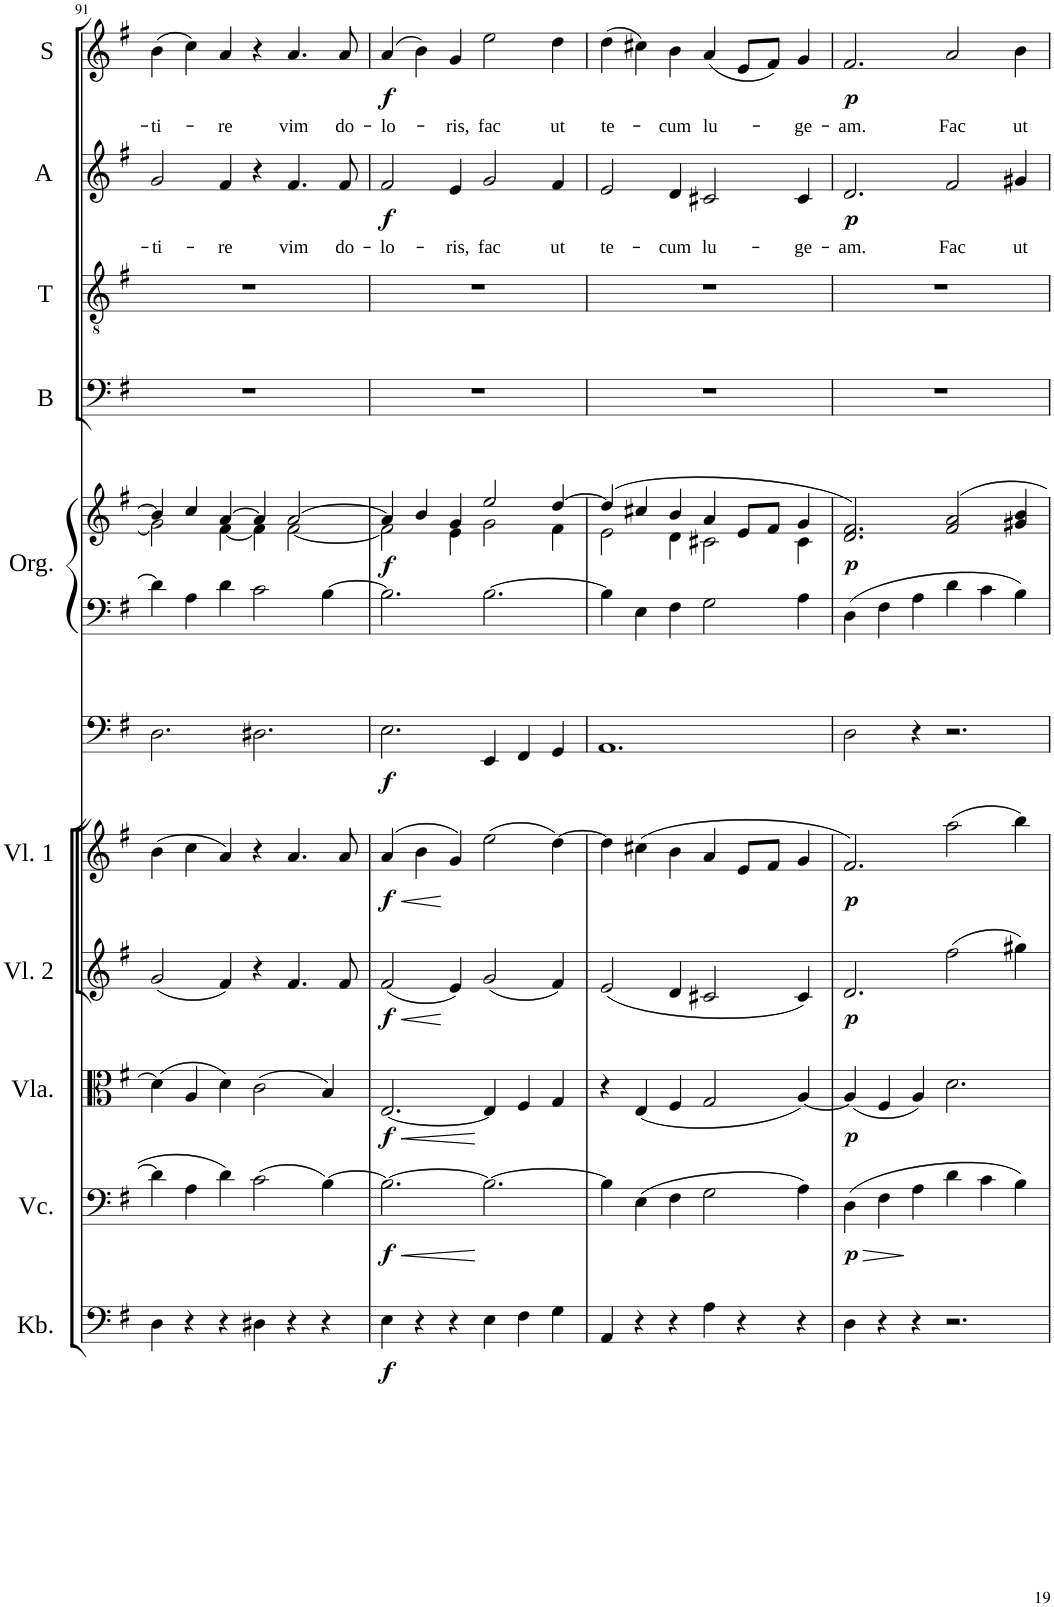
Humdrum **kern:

**kern	**dynam	**kern	**dynam	**kern	**dynam	**kern	**dynam	**kern	**dynam	**kern	**dynam	**kern	**kern	**dynam	**kern	**kern	**kern	**text	**dynam	**kern	**text	**dynam
*part11	*part11	*part10	*part10	*part9	*part9	*part8	*part8	*part7	*part7	*part6	*part6	*part5	*part5	*part5	*part4	*part3	*part2	*part2	*part2	*part1	*part1	*part1
*staff12	*staff12	*staff11	*staff11	*staff10	*staff10	*staff9	*staff9	*staff8	*staff8	*staff7	*staff7	*staff6	*staff5	*staff5/6	*staff4	*staff3	*staff2	*staff2	*staff2	*staff1	*staff1	*staff1
*I"Kontrabass	*	*I"Cello	*	*I"Viola	*	*I"Violine 2	*	*I"Violine 1	*	*	*	*I"Orgel	*	*	*I"Bass	*I"Tenor	*I"Alt	*	*	*I"Sopran	*	*
*I'Kb.	*	*	*	*I'Vla.	*	*I'Vl. 2	*	*I'Vl. 1	*	*	*	*I'Org.	*	*	*I'B	*I'T	*I'A	*	*	*I'S	*	*
!!LO:PB:g=z
*clefF4	*	*clefF4	*	*clefC3	*	*clefG2	*	*clefG2	*	*clefF4	*	*clefF4	*clefG2	*	*clefF4	*clefGv2	*clefG2	*	*	*clefG2	*	*
*Trd7c12	*	*	*	*	*	*	*	*	*	*	*	*	*	*	*	*	*	*	*	*	*	*
*k[f#]	*	*k[f#]	*	*k[f#]	*	*k[f#]	*	*k[f#]	*	*k[f#]	*	*k[f#]	*k[f#]	*	*k[f#]	*k[f#]	*k[f#]	*	*	*k[f#]	*	*
*M6/4	*	*M6/4	*	*M6/4	*	*M6/4	*	*M6/4	*	*M6/4	*	*M6/4	*M6/4	*	*M6/4	*M6/4	*M6/4	*	*	*M6/4	*	*
=91	=91	=91	=91	=91	=91	=91	=91	=91	=91	=91	=91	=91	=91	=91	=91	=91	=91	=91	=91	=91	=91	=91
*	*	*	*	*	*	*	*	*	*	*	*	*	*^	*	*	*	*	*	*	*	*	*
!	!	!	!	!	!	!	!	!	!	!	!	!	!	!	!	!	!	!	!LO:LY:b	!	!	!LO:LY:b	!
4D\	.	4d\]	.	(4d\]	.	(2g/	.	(4b\	.	2.D\	.	4d\]	4b/]	2g\]	.	1.r	1.r	2g/	-ti-	.	(4b\	-ti-	.
4r	.	4A\	.	4A/	.	.	.	4cc\	.	.	.	4A\	4cc/	.	.	.	.	.	.	.	4cc\)	.	.
!	!	!	!	!	!	!	!	!	!	!	!	!	!	!	!	!	!	!	!LO:LY:b	!	!	!LO:LY:b	!
4r	.	4d\	.	4d\)	.	4f#/)	.	4a/)	.	.	.	4d\	[4a/	[4f#\	.	.	.	4f#/	-re	.	4a/	-re	.
4D#X\	.	(2c\	.	(2c\	.	4r	.	4r	.	2.D#X\	.	2c\	4a/]	4f#\]	.	.	.	4r	.	.	4r	.	.
!	!	!	!	!	!	!	!	!	!	!	!	!	!	!	!	!	!	!	!LO:LY:b	!	!	!LO:LY:b	!
4r	.	.	.	.	.	4.f#/	.	4.a/	.	.	.	.	[2a/	[2f#\	.	.	.	4.f#/	vim	.	4.a/	vim	.
4r	.	[4B\)	.	4B/)	.	.	.	.	.	.	.	[4B\	.	.	.	.	.	.	.	.	.	.	.
!	!	!	!	!	!	!	!	!	!	!	!	!	!	!	!	!	!	!	!LO:LY:b	!	!	!LO:LY:b	!
.	.	.	.	.	.	8f#/	.	8a/	.	.	.	.	.	.	.	.	.	8f#/	do-	.	8a/	do-	.
=92	=92	=92	=92	=92	=92	=92	=92	=92	=92	=92	=92	=92	=92	=92	=92	=92	=92	=92	=92	=92	=92	=92	=92
!	!LO:DY:b	!	!LO:HP:b	!	!LO:HP:b	!	!LO:HP:b	!	!LO:HP:b	!	!	!	!	!	!	!	!	!	!LO:LY:b	!	!	!LO:LY:b	!
!	!	!	!LO:DY:n=1:b	!	!LO:DY:n=1:b	!	!LO:DY:n=1:b	!	!LO:DY:n=1:b	!	!LO:DY:b	!	!	!	!LO:DY:b	!	!	!	!	!LO:DY:b	!	!	!LO:DY:b
4E\	f	2.B\_	< f	[2.E/	< f	(2f#/	< f	(4a/	< f	2.E\	f	2.B\]	4a/]	2f#\]	f	1.r	1.r	2f#/	-lo-	f	(4a/	-lo-	f
4r	.	.	.	.	.	.	.	4b\	.	.	.	.	4b/	.	.	.	.	.	.	.	4b\)	.	.
!	!	!	!	!	!	!	!	!	!	!	!	!	!	!	!	!	!	!	!LO:LY:b	!	!	!LO:LY:b	!
4r	.	.	.	.	.	4e/)	[	4g/)	[	.	.	.	4g/	4e\	.	.	.	4e/	-ris,	.	4g/	-ris,	.
!	!	!	!	!	!	!	!	!	!	!	!	!	!	!	!	!	!	!	!LO:LY:b	!	!	!LO:LY:b	!
4E\	.	2.B\_	[	4E/]	[	(2g/	.	(2ee\	.	4EE/	.	[2.B\	2ee/	2g\	.	.	.	2g/	fac	.	2ee\	fac	.
4F#\	.	.	.	4F#/	.	.	.	.	.	4FF#/	.	.	.	.	.	.	.	.	.	.	.	.	.
!	!	!	!	!	!	!	!	!	!	!	!	!	!	!	!	!	!	!	!LO:LY:b	!	!	!LO:LY:b	!
4G\	.	.	.	4G/	.	4f#/)	.	[4dd\)	.	4GG/	.	.	[4dd/	4f#\	.	.	.	4f#/	ut	.	4dd\	ut	.
=93	=93	=93	=93	=93	=93	=93	=93	=93	=93	=93	=93	=93	=93	=93	=93	=93	=93	=93	=93	=93	=93	=93	=93
!	!	!	!	!	!	!	!	!	!	!	!	!	!	!	!	!	!	!	!LO:LY:b	!	!	!LO:LY:b	!
4AA/	.	4B\]	.	4r	.	(2e/	.	4dd\]	.	1.AA	.	4B\]	(4dd/]	2e\	.	1.r	1.r	2e/	te-	.	(4dd\	te-	.
4r	.	(4E\	.	(4E/	.	.	.	(4cc#X\	.	.	.	4E\	4cc#X/	.	.	.	.	.	.	.	4cc#X\)	.	.
!	!	!	!	!	!	!	!	!	!	!	!	!	!	!	!	!	!	!	!LO:LY:b	!	!	!LO:LY:b	!
4r	.	4F#\	.	4F#/	.	4d/	.	4b\	.	.	.	4F#\	4b/	4d\	.	.	.	4d/	-cum	.	4b\	-cum	.
!	!	!	!	!	!	!	!	!	!	!	!	!	!	!	!	!	!	!	!LO:LY:b	!	!	!LO:LY:b	!
4A\	.	2G\	.	2G/	.	2c#X/	.	4a/	.	.	.	2G\	4a/	2c#X\	.	.	.	2c#X/	lu-	.	(4a/	lu-	.
4r	.	.	.	.	.	.	.	8e/L	.	.	.	.	8e/L	.	.	.	.	.	.	.	8e/L	.	.
.	.	.	.	.	.	.	.	8f#/J	.	.	.	.	8f#/J	.	.	.	.	.	.	.	8f#/J)	.	.
!	!	!	!	!	!	!	!	!	!	!	!	!	!	!	!	!	!	!	!LO:LY:b	!	!	!LO:LY:b	!
4r	.	4A\)	.	[4A/)	.	4c#/)	.	4g/	.	.	.	4A\	4g/	4c#\	.	.	.	4c#/	-ge-	.	4g/	-ge-	.
=94	=94	=94	=94	=94	=94	=94	=94	=94	=94	=94	=94	=94	=94	=94	=94	=94	=94	=94	=94	=94	=94	=94	=94
!	!	!	!LO:HP:b	!	!	!	!	!	!	!	!	!	!	!	!	!	!	!	!LO:LY:b	!	!	!LO:LY:b	!
!	!	!	!LO:DY:n=1:b	!	!LO:DY:b	!	!LO:DY:b	!	!LO:DY:b	!	!	!	!	!	!LO:DY:b	!	!	!	!	!LO:DY:b	!	!	!LO:DY:b
*	*	*	*	*	*	*	*	*	*	*	*	*	*v	*v	*	*	*	*	*	*	*	*	*
4D\	.	(4D\	> p	(4A/]	p	2.d/	p	2.f#/)	p	2D\	.	4D\	2.d/ 2.f#/)	p	1.r	1.r	2.d/	-am.	p	2.f#/	-am.	p
4r	.	4F#\	.	4F#/	.	.	.	.	.	.	.	4F#\	.	.	.	.	.	.	.	.	.	.
4r	.	4A\	]	4A/)	.	.	.	.	.	4r	.	4A\	.	.	.	.	.	.	.	.	.	.
!	!	!	!	!	!	!	!	!	!	!	!	!	!	!	!	!	!	!LO:LY:b	!	!	!LO:LY:b	!
2.r	.	4d\	.	2.d\	.	(2ff#\	.	(2aa\	.	2.r	.	4d\	2f#/ 2a/	.	.	.	2f#/	Fac	.	2a/	Fac	.
.	.	4c\	.	.	.	.	.	.	.	.	.	4c\	.	.	.	.	.	.	.	.	.	.
!	!	!	!	!	!	!	!	!	!	!	!	!	!	!	!	!	!	!LO:LY:b	!	!	!LO:LY:b	!
.	.	4B\)	.	.	.	4gg#X\)	.	4bb\)	.	.	.	4B\	4g#X/ 4b/	.	.	.	4g#X/	ut	.	4b\	ut	.
=	=	=	=	=	=	=	=	=	=	=	=	=	=	=	=	=	=	=	=	=	=	=
*-	*-	*-	*-	*-	*-	*-	*-	*-	*-	*-	*-	*-	*-	*-	*-	*-	*-	*-	*-	*-	*-	*-
